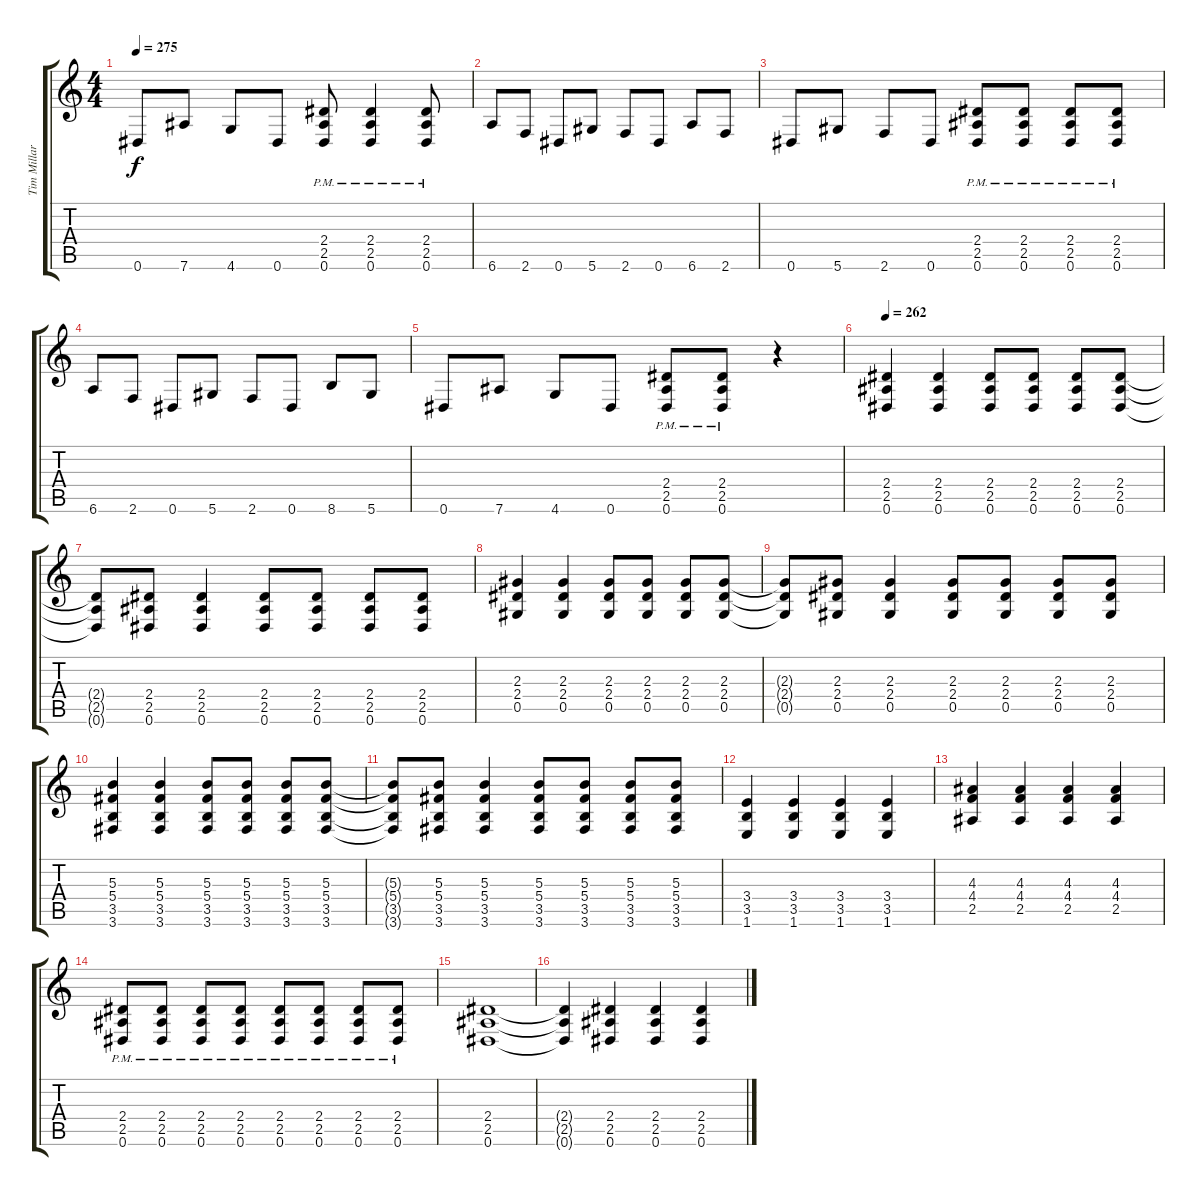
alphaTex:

\track ("Tim Millar" "Tim Millar") {instrument distortionguitar}
\staff {score tabs}
\tuning (Eb4 Bb3 Gb3 Db3 Ab2 Eb2) {hide}
\ts (4 4)
\tempo 275
\clef g2
\ks c
0.6.8{dy f} 7.6.8 4.6.8 0.6.8 (2.4{pm} 2.5{pm} 0.6{pm}).8 (2.4{pm} 2.5{pm} 0.6{pm}).4 (2.4{pm} 2.5{pm} 0.6{pm}).8 |
6.6.8 2.6.8 0.6.8 5.6.8 2.6.8 0.6.8 6.6.8 2.6.8 |
0.6.8 5.6.8 2.6.8 0.6.8 (2.4{pm} 2.5{pm} 0.6{pm}).8 (2.4{pm} 2.5{pm} 0.6{pm}).8 (2.4{pm} 2.5{pm} 0.6{pm}).8 (2.4{pm} 2.5{pm} 0.6{pm}).8 |
6.6.8 2.6.8 0.6.8 5.6.8 2.6.8 0.6.8 8.6.8 5.6.8 |
0.6.8 7.6.8 4.6.8 0.6.8 (2.4{pm} 2.5{pm} 0.6{pm}).8 (2.4{pm} 2.5{pm} 0.6{pm}).8 r.4 |
\tempo 262
(2.4 2.5 0.6).4 (2.4 2.5 0.6).4 (2.4 2.5 0.6).8 (2.4 2.5 0.6).8 (2.4 2.5 0.6).8 (2.4 2.5 0.6).8 |
(2.4{t} 2.5{t} 0.6{t}).8 (2.4 2.5 0.6).8 (2.4 2.5 0.6).4 (2.4 2.5 0.6).8 (2.4 2.5 0.6).8 (2.4 2.5 0.6).8 (2.4 2.5 0.6).8 |
(2.3 2.4 0.5).4 (2.3 2.4 0.5).4 (2.3 2.4 0.5).8 (2.3 2.4 0.5).8 (2.3 2.4 0.5).8 (2.3 2.4 0.5).8 |
(2.3{t} 2.4{t} 0.5{t}).8 (2.3 2.4 0.5).8 (2.3 2.4 0.5).4 (2.3 2.4 0.5).8 (2.3 2.4 0.5).8 (2.3 2.4 0.5).8 (2.3 2.4 0.5).8 |
(5.3 5.4 3.5 3.6).4 (5.3 5.4 3.5 3.6).4 (5.3 5.4 3.5 3.6).8 (5.3 5.4 3.5 3.6).8 (5.3 5.4 3.5 3.6).8 (5.3 5.4 3.5 3.6).8 |
(5.3{t} 5.4{t} 3.5{t} 3.6{t}).8 (5.3 5.4 3.5 3.6).8 (5.3 5.4 3.5 3.6).4 (5.3 5.4 3.5 3.6).8 (5.3 5.4 3.5 3.6).8 (5.3 5.4 3.5 3.6).8 (5.3 5.4 3.5 3.6).8 |
(3.4 3.5 1.6).4 (3.4 3.5 1.6).4 (3.4 3.5 1.6).4 (3.4 3.5 1.6).4 |
(4.3 4.4 2.5).4 (4.3 4.4 2.5).4 (4.3 4.4 2.5).4 (4.3 4.4 2.5).4 |
(2.4{pm} 2.5{pm} 0.6{pm}).8 (2.4{pm} 2.5{pm} 0.6{pm}).8 (2.4{pm} 2.5{pm} 0.6{pm}).8 (2.4{pm} 2.5{pm} 0.6{pm}).8 (2.4{pm} 2.5{pm} 0.6{pm}).8 (2.4{pm} 2.5{pm} 0.6{pm}).8 (2.4{pm} 2.5{pm} 0.6{pm}).8 (2.4{pm} 2.5{pm} 0.6{pm}).8 |
(2.4 2.5 0.6).1 |
(2.4{t} 2.5{t} 0.6{t}).4 (2.4 2.5 0.6).4 (2.4 2.5 0.6).4 (2.4 2.5 0.6).4
